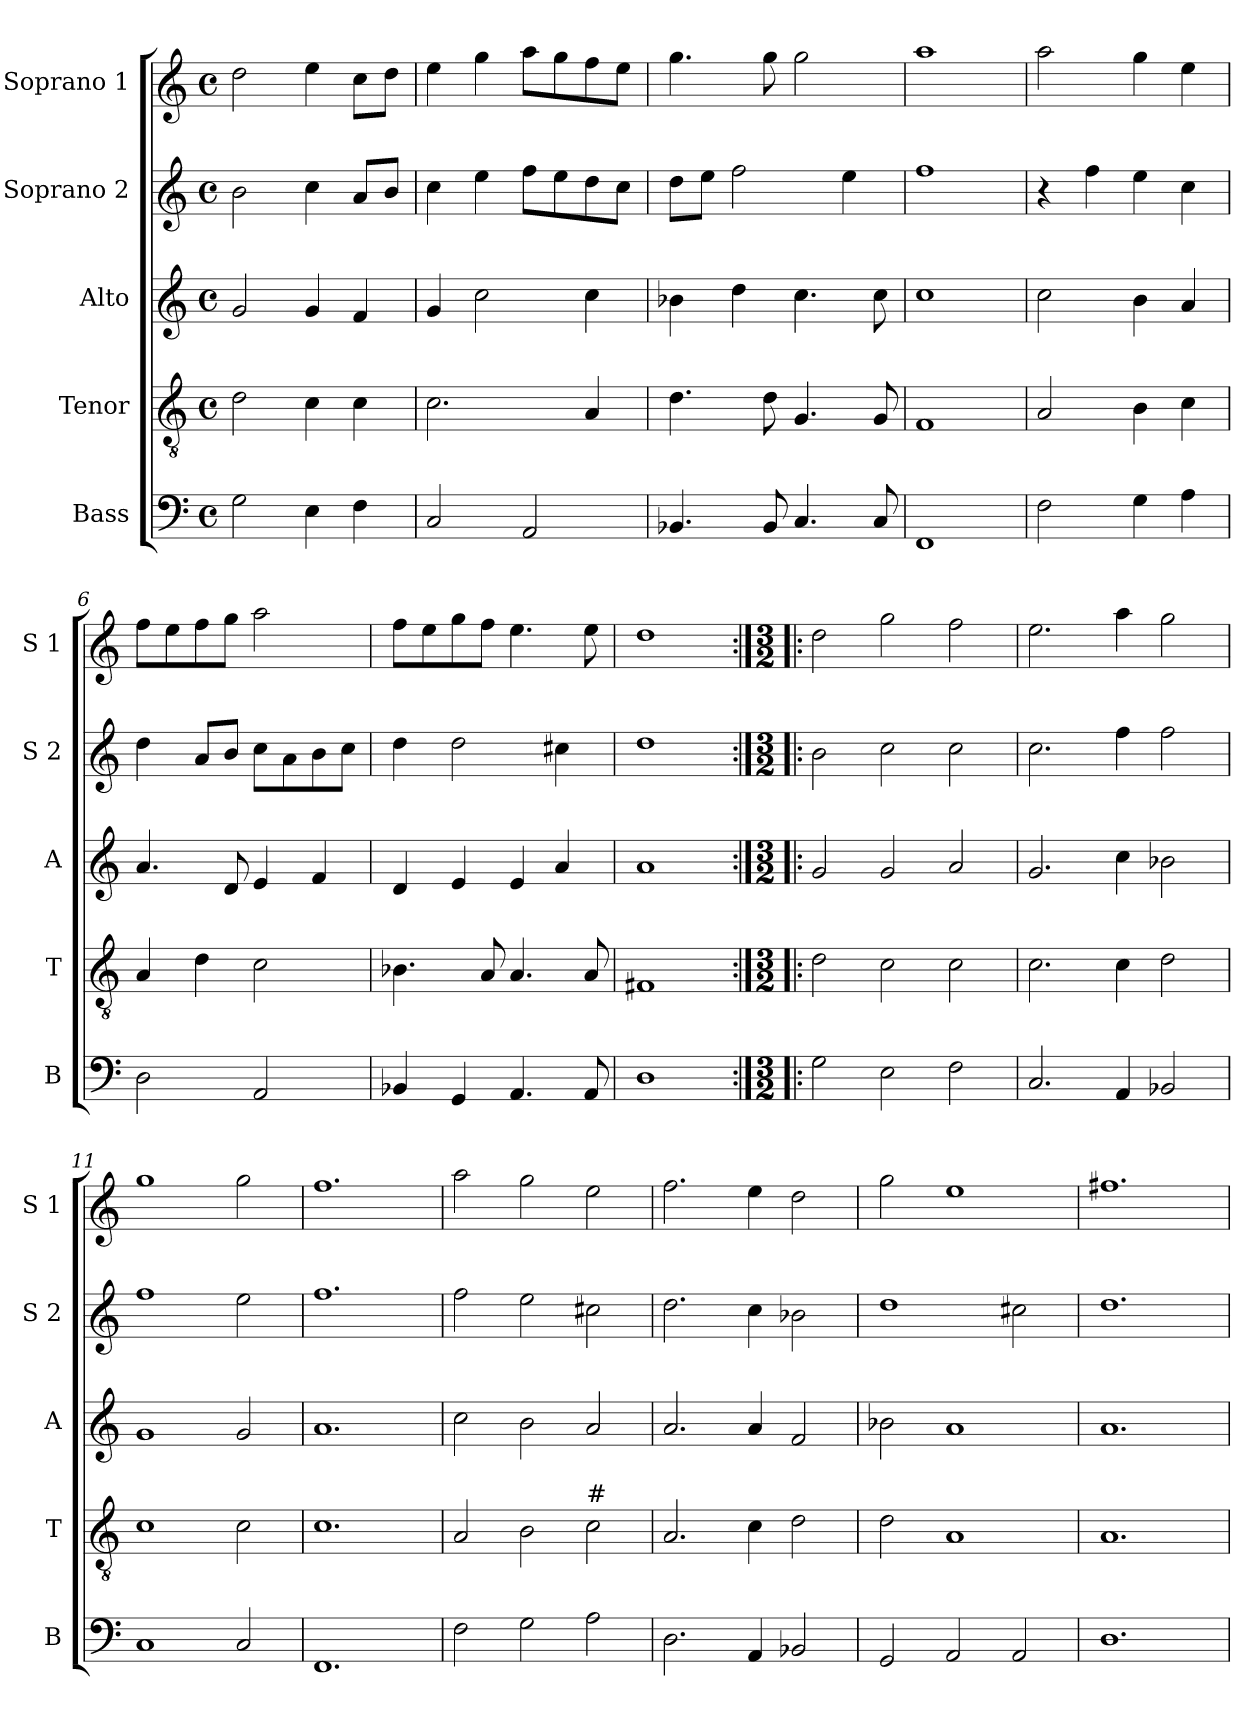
**kern	**kern	**kern	**kern	**kern
*part5	*part4	*part3	*part2	*part1
*staff5	*staff4	*staff3	*staff2	*staff1
*I"Bass	*I"Tenor	*I"Alto	*I"Soprano 2	*I"Soprano 1
*I'B	*I'T	*I'A	*I'S 2	*I'S 1
*clefF4	*clefGv2	*clefG2	*clefG2	*clefG2
*k[]	*k[]	*k[]	*k[]	*k[]
*C:	*C:	*C:	*C:	*C:
*M4/4	*M4/4	*M4/4	*M4/4	*M4/4
*met(c)	*met(c)	*met(c)	*met(c)	*met(c)
=1	=1	=1	=1	=1
2G\	2d\	2g/	2b\	2dd\
4E\	4c\	4g/	4cc\	4ee\
4F\	4c\	4f/	8a/L	8cc\L
.	.	.	8b/J	8dd\J
=2	=2	=2	=2	=2
2C/	2.c\	4g/	4cc\	4ee\
.	.	2cc\	4ee\	4gg\
2AA/	.	.	8ff\L	8aa\L
.	.	.	8ee\	8gg\
.	4A/	4cc\	8dd\	8ff\
.	.	.	8cc\J	8ee\J
=3	=3	=3	=3	=3
4.BB-X/	4.d\	4b-X\	8dd\L	4.gg\
.	.	.	8ee\J	.
.	.	4dd\	2ff\	.
8BB-/	8d\	.	.	8gg\
4.C/	4.G/	4.cc\	.	2gg\
.	.	.	4ee\	.
8C/	8G/	8cc\	.	.
=4	=4	=4	=4	=4
1FF	1F	1cc	1ff	1aa
=5	=5	=5	=5	=5
2F\	2A/	2cc\	4r	2aa\
.	.	.	4ff\	.
4G\	4B\	4b\	4ee\	4gg\
4A\	4c\	4a/	4cc\	4ee\
=6	=6	=6	=6	=6
2D\	4A/	4.a/	4dd\	8ff\L
.	.	.	.	8ee\
.	4d\	.	8a/L	8ff\
.	.	8d/	8b/J	8gg\J
2AA/	2c\	4e/	8cc\L	2aa\
.	.	.	8a\	.
.	.	4f/	8b\	.
.	.	.	8cc\J	.
!!LO:LB:g=z
=7	=7	=7	=7	=7
4BB-X/	4.B-X\	4d/	4dd\	8ff\L
.	.	.	.	8ee\
4GG/	.	4e/	2dd\	8gg\
.	8A/	.	.	8ff\J
4.AA/	4.A/	4e/	.	4.ee\
.	.	4a/	4cc#X\	.
8AA/	8A/	.	.	8ee\
=8	=8	=8	=8	=8
1D	1F#X	1a	1dd	1dd
=9:|!|:	=9:|!|:	=9:|!|:	=9:|!|:	=9:|!|:
*M3/2	*M3/2	*M3/2	*M3/2	*M3/2
2G\	2d\	2g/	2b\	2dd\
2E\	2c\	2g/	2cc\	2gg\
2F\	2c\	2a/	2cc\	2ff\
=10	=10	=10	=10	=10
2.C/	2.c\	2.g/	2.cc\	2.ee\
4AA/	4c\	4cc\	4ff\	4aa\
2BB-X/	2d\	2b-X\	2ff\	2gg\
=11	=11	=11	=11	=11
1C	1c	1g	1ff	1gg
2C/	2c\	2g/	2ee\	2gg\
=12	=12	=12	=12	=12
1.FF	1.c	1.a	1.ff	1.ff
=13	=13	=13	=13	=13
2F\	2A/	2cc\	2ff\	2aa\
2G\	2B\	2b\	2ee\	2gg\
!	!LO:TX:a:t=#	!	!	!
2A\	2c\	2a/	2cc#X\	2ee\
=14	=14	=14	=14	=14
2.D\	2.A/	2.a/	2.dd\	2.ff\
4AA/	4c\	4a/	4cc\	4ee\
2BB-X/	2d\	2f/	2b-X\	2dd\
!!LO:LB:g=z
=15	=15	=15	=15	=15
2GG/	2d\	2b-X\	1dd	2gg\
2AA/	1A	1a	.	1ee
2AA/	.	.	2cc#X\	.
=16	=16	=16	=16	=16
1.D	1.A	1.a	1.dd	1.ff#X
=	=	=	=	=
*-	*-	*-	*-	*-
